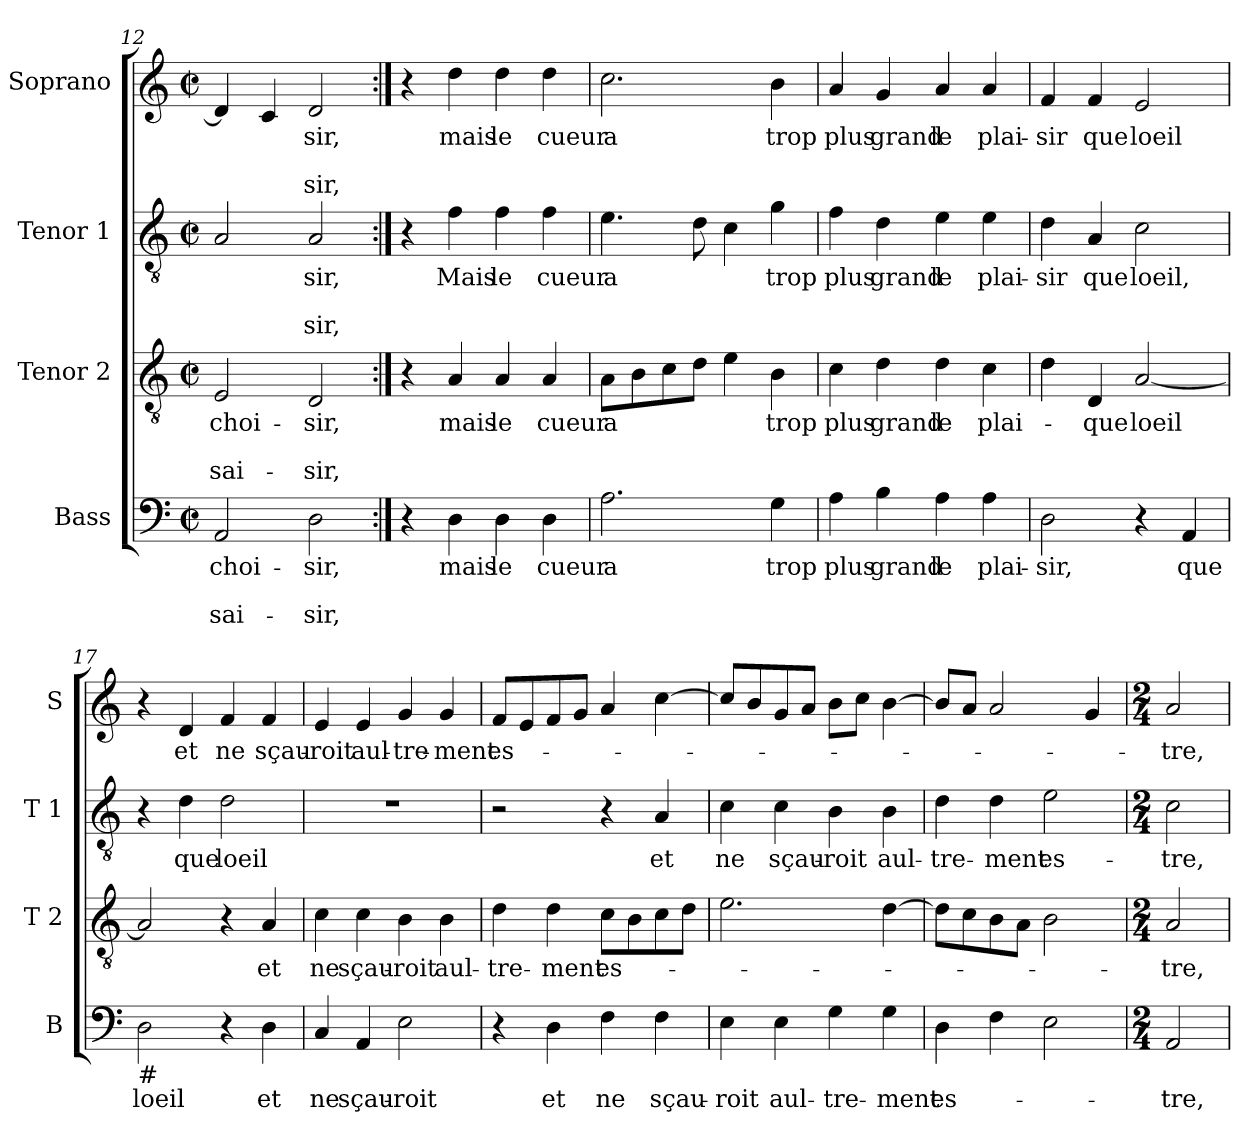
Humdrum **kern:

**kern	**text	**text	**text	**kern	**text	**text	**text	**kern	**text	**text	**text	**kern	**text	**text	**text
*part4	*part4	*part4	*part4	*part3	*part3	*part3	*part3	*part2	*part2	*part2	*part2	*part1	*part1	*part1	*part1
*staff4	*staff4	*staff4	*staff4	*staff3	*staff3	*staff3	*staff3	*staff2	*staff2	*staff2	*staff2	*staff1	*staff1	*staff1	*staff1
*I"Bass	*	*	*	*I"Tenor 2	*	*	*	*I"Tenor 1	*	*	*	*I"Soprano	*	*	*
*I'B	*	*	*	*I'T 2	*	*	*	*I'T 1	*	*	*	*I'S	*	*	*
*clefF4	*	*	*	*clefGv2	*	*	*	*clefGv2	*	*	*	*clefG2	*	*	*
*k[]	*	*	*	*k[]	*	*	*	*k[]	*	*	*	*k[]	*	*	*
*C:	*	*	*	*C:	*	*	*	*C:	*	*	*	*C:	*	*	*
*M2/2	*	*	*	*M2/2	*	*	*	*M2/2	*	*	*	*M2/2	*	*	*
*met(c|)	*	*	*	*met(c|)	*	*	*	*met(c|)	*	*	*	*met(c|)	*	*	*
=12	=12	=12	=12	=12	=12	=12	=12	=12	=12	=12	=12	=12	=12	=12	=12
!	!LO:LY:b	!	!LO:LY:b	!	!LO:LY:b	!	!LO:LY:b	!	!	!	!	!	!	!	!
2AA/	choi-	.	sai-	2E/	choi-	.	sai-	2A/	.	.	.	4d/]	.	.	.
.	.	.	.	.	.	.	.	.	.	.	.	4c/	.	.	.
!	!LO:LY:b	!	!LO:LY:b	!	!LO:LY:b	!	!LO:LY:b	!	!LO:LY:b	!	!LO:LY:b	!	!LO:LY:b	!	!LO:LY:b
2D\	-sir,	.	-sir,	2D/	-sir,	.	-sir,	2A/	-sir,	.	-sir,	2d/	-sir,	.	-sir,
=13:|!	=13:|!	=13:|!	=13:|!	=13:|!	=13:|!	=13:|!	=13:|!	=13:|!	=13:|!	=13:|!	=13:|!	=13:|!	=13:|!	=13:|!	=13:|!
4r	.	.	.	4r	.	.	.	4r	.	.	.	4r	.	.	.
!	!LO:LY:b	!	!	!	!LO:LY:b	!	!	!	!LO:LY:b	!	!	!	!LO:LY:b	!	!
4D\	mais	.	.	4A/	mais	.	.	4f\	Mais	.	.	4dd\	mais	.	.
!	!LO:LY:b	!	!	!	!LO:LY:b	!	!	!	!LO:LY:b	!	!	!	!LO:LY:b	!	!
4D\	le	.	.	4A/	le	.	.	4f\	le	.	.	4dd\	le	.	.
!	!LO:LY:b	!	!	!	!LO:LY:b	!	!	!	!LO:LY:b	!	!	!	!LO:LY:b	!	!
4D\	cueur	.	.	4A/	cueur	.	.	4f\	cueur	.	.	4dd\	cueur	.	.
=14	=14	=14	=14	=14	=14	=14	=14	=14	=14	=14	=14	=14	=14	=14	=14
!	!LO:LY:b	!	!	!	!LO:LY:b	!	!	!	!LO:LY:b	!	!	!	!LO:LY:b	!	!
2.A\	a	.	.	8A\L	a	.	.	4.e\	a	.	.	2.cc\	a	.	.
.	.	.	.	8B\	.	.	.	.	.	.	.	.	.	.	.
.	.	.	.	8c\	.	.	.	.	.	.	.	.	.	.	.
.	.	.	.	8d\J	.	.	.	8d\	.	.	.	.	.	.	.
.	.	.	.	4e\	.	.	.	4c\	.	.	.	.	.	.	.
!	!LO:LY:b	!	!	!	!LO:LY:b	!	!	!	!LO:LY:b	!	!	!	!LO:LY:b	!	!
4G\	trop	.	.	4B\	trop	.	.	4g\	trop	.	.	4b\	trop	.	.
=15	=15	=15	=15	=15	=15	=15	=15	=15	=15	=15	=15	=15	=15	=15	=15
!	!LO:LY:b	!	!	!	!LO:LY:b	!	!	!	!LO:LY:b	!	!	!	!LO:LY:b	!	!
4A\	plus	.	.	4c\	plus	.	.	4f\	plus	.	.	4a/	plus	.	.
!	!LO:LY:b	!	!	!	!LO:LY:b	!	!	!	!LO:LY:b	!	!	!	!LO:LY:b	!	!
4B\	grand	.	.	4d\	grand	.	.	4d\	grand	.	.	4g/	grand	.	.
!	!LO:LY:b	!	!	!	!LO:LY:b	!	!	!	!LO:LY:b	!	!	!	!LO:LY:b	!	!
4A\	le	.	.	4d\	le	.	.	4e\	le	.	.	4a/	le	.	.
!	!LO:LY:b	!	!	!	!LO:LY:b	!	!	!	!LO:LY:b	!	!	!	!LO:LY:b	!	!
4A\	plai-	.	.	4c\	plai-	.	.	4e\	plai-	.	.	4a/	plai-	.	.
!!LO:LB:g=z
=16	=16	=16	=16	=16	=16	=16	=16	=16	=16	=16	=16	=16	=16	=16	=16
!	!LO:LY:b	!	!	!	!	!	!	!	!LO:LY:b	!	!	!	!LO:LY:b	!	!
2D\	-sir,	.	.	4d\	.	.	.	4d\	-sir	.	.	4f/	-sir	.	.
!	!	!	!	!	!LO:LY:b	!	!	!	!LO:LY:b	!	!	!	!LO:LY:b	!	!
.	.	.	.	4D/	que	.	.	4A/	que	.	.	4f/	que	.	.
!	!	!	!	!	!LO:LY:b	!	!	!	!LO:LY:b	!	!	!	!LO:LY:b	!	!
4r	.	.	.	[2A/	loeil	.	.	2c\	loeil,	.	.	2e/	loeil	.	.
!	!LO:LY:b	!	!	!	!	!	!	!	!	!	!	!	!	!	!
4AA/	que	.	.	.	.	.	.	.	.	.	.	.	.	.	.
=17	=17	=17	=17	=17	=17	=17	=17	=17	=17	=17	=17	=17	=17	=17	=17
!LO:TX:b:t=#	!	!	!	!	!	!	!	!	!	!	!	!	!	!	!
!	!LO:LY:b	!	!	!	!	!	!	!	!	!	!	!	!	!	!
2D\	loeil	.	.	2A/]	.	.	.	4r	.	.	.	4r	.	.	.
!	!	!	!	!	!	!	!	!	!LO:LY:b	!	!	!	!LO:LY:b	!	!
.	.	.	.	.	.	.	.	4d\	que	.	.	4d/	et	.	.
!	!	!	!	!	!	!	!	!	!LO:LY:b	!	!	!	!LO:LY:b	!	!
4r	.	.	.	4r	.	.	.	2d\	loeil	.	.	4f/	ne	.	.
!	!LO:LY:b	!	!	!	!LO:LY:b	!	!	!	!	!	!	!	!LO:LY:b	!	!
4D\	et	.	.	4A/	et	.	.	.	.	.	.	4f/	sçau-	.	.
=18	=18	=18	=18	=18	=18	=18	=18	=18	=18	=18	=18	=18	=18	=18	=18
!	!LO:LY:b	!	!	!	!LO:LY:b	!	!	!	!	!	!	!	!LO:LY:b	!	!
4C/	ne	.	.	4c\	ne	.	.	1r	.	.	.	4e/	-roit	.	.
!	!LO:LY:b	!	!	!	!LO:LY:b	!	!	!	!	!	!	!	!LO:LY:b	!	!
4AA/	sçau-	.	.	4c\	sçau-	.	.	.	.	.	.	4e/	aul-	.	.
!	!LO:LY:b	!	!	!	!LO:LY:b	!	!	!	!	!	!	!	!LO:LY:b	!	!
2E\	-roit	.	.	4B\	-roit	.	.	.	.	.	.	4g/	-tre-	.	.
!	!	!	!	!	!LO:LY:b	!	!	!	!	!	!	!	!LO:LY:b	!	!
.	.	.	.	4B\	aul-	.	.	.	.	.	.	4g/	-ment	.	.
=19	=19	=19	=19	=19	=19	=19	=19	=19	=19	=19	=19	=19	=19	=19	=19
!	!	!	!	!	!LO:LY:b	!	!	!	!	!	!	!	!LO:LY:b	!	!
4r	.	.	.	4d\	-tre-	.	.	2r	.	.	.	8f/L	es-	.	.
.	.	.	.	.	.	.	.	.	.	.	.	8e/	.	.	.
!	!LO:LY:b	!	!	!	!LO:LY:b	!	!	!	!	!	!	!	!	!	!
4D\	et	.	.	4d\	-ment	.	.	.	.	.	.	8f/	.	.	.
.	.	.	.	.	.	.	.	.	.	.	.	8g/J	.	.	.
!	!LO:LY:b	!	!	!	!LO:LY:b	!	!	!	!	!	!	!	!	!	!
4F\	ne	.	.	8c\L	es-	.	.	4r	.	.	.	4a/	.	.	.
.	.	.	.	8B\	.	.	.	.	.	.	.	.	.	.	.
!	!LO:LY:b	!	!	!	!	!	!	!	!LO:LY:b	!	!	!	!	!	!
4F\	sçau-	.	.	8c\	.	.	.	4A/	et	.	.	[4cc\	.	.	.
.	.	.	.	8d\J	.	.	.	.	.	.	.	.	.	.	.
=20	=20	=20	=20	=20	=20	=20	=20	=20	=20	=20	=20	=20	=20	=20	=20
!	!LO:LY:b	!	!	!	!	!	!	!	!LO:LY:b	!	!	!	!	!	!
4E\	-roit	.	.	2.e\	.	.	.	4c\	ne	.	.	8cc/L]	.	.	.
.	.	.	.	.	.	.	.	.	.	.	.	8b/	.	.	.
!	!LO:LY:b	!	!	!	!	!	!	!	!LO:LY:b	!	!	!	!	!	!
4E\	aul-	.	.	.	.	.	.	4c\	sçau-	.	.	8g/	.	.	.
.	.	.	.	.	.	.	.	.	.	.	.	8a/J	.	.	.
!	!LO:LY:b	!	!	!	!	!	!	!	!LO:LY:b	!	!	!	!	!	!
4G\	-tre-	.	.	.	.	.	.	4B\	-roit	.	.	8b\L	.	.	.
.	.	.	.	.	.	.	.	.	.	.	.	8cc\J	.	.	.
!	!LO:LY:b	!	!	!	!	!	!	!	!LO:LY:b	!	!	!	!	!	!
4G\	-ment	.	.	[4d\	.	.	.	4B\	aul-	.	.	[4b\	.	.	.
!!LO:LB:g=z
=21	=21	=21	=21	=21	=21	=21	=21	=21	=21	=21	=21	=21	=21	=21	=21
!	!LO:LY:b	!	!	!	!	!	!	!	!LO:LY:b	!	!	!	!	!	!
4D\	es-	.	.	8d\L]	.	.	.	4d\	-tre-	.	.	8b/L]	.	.	.
.	.	.	.	8c\	.	.	.	.	.	.	.	8a/J	.	.	.
!	!	!	!	!	!	!	!	!	!LO:LY:b	!	!	!	!	!	!
4F\	.	.	.	8B\	.	.	.	4d\	-ment	.	.	2a/	.	.	.
.	.	.	.	8A\J	.	.	.	.	.	.	.	.	.	.	.
!	!	!	!	!	!	!	!	!	!LO:LY:b	!	!	!	!	!	!
2E\	.	.	.	2B\	.	.	.	2e\	es-	.	.	.	.	.	.
.	.	.	.	.	.	.	.	.	.	.	.	4g/	.	.	.
=22	=22	=22	=22	=22	=22	=22	=22	=22	=22	=22	=22	=22	=22	=22	=22
*M2/4	*	*	*	*M2/4	*	*	*	*M2/4	*	*	*	*M2/4	*	*	*
!	!LO:LY:b	!	!	!	!LO:LY:b	!	!	!	!LO:LY:b	!	!	!	!LO:LY:b	!	!
2AA/	-tre,	.	.	2A/	-tre,	.	.	2c\	-tre,	.	.	2a/	-tre,	.	.
=	=	=	=	=	=	=	=	=	=	=	=	=	=	=	=
*-	*-	*-	*-	*-	*-	*-	*-	*-	*-	*-	*-	*-	*-	*-	*-
